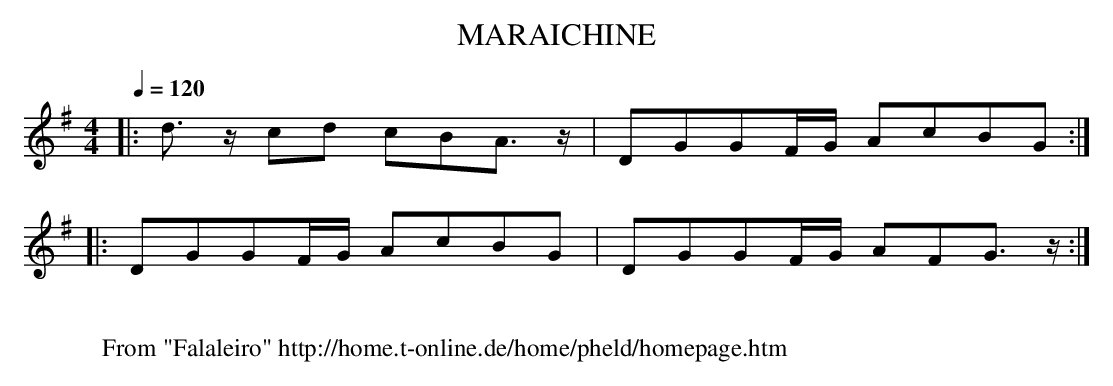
X:1
T:MARAICHINE
M:4/4
L:1/8
Q:1/4=120
K:G
|:d3/2 z/2 cd cBA3/2 z/2 |DGGF/2G/2 AcBG:|
|:DGGF/2G/2 AcBG|DGGF/2G/2 AFG3/2 z/2:|
W:
W: From "Falaleiro" http://home.t-online.de/home/pheld/homepage.htm
